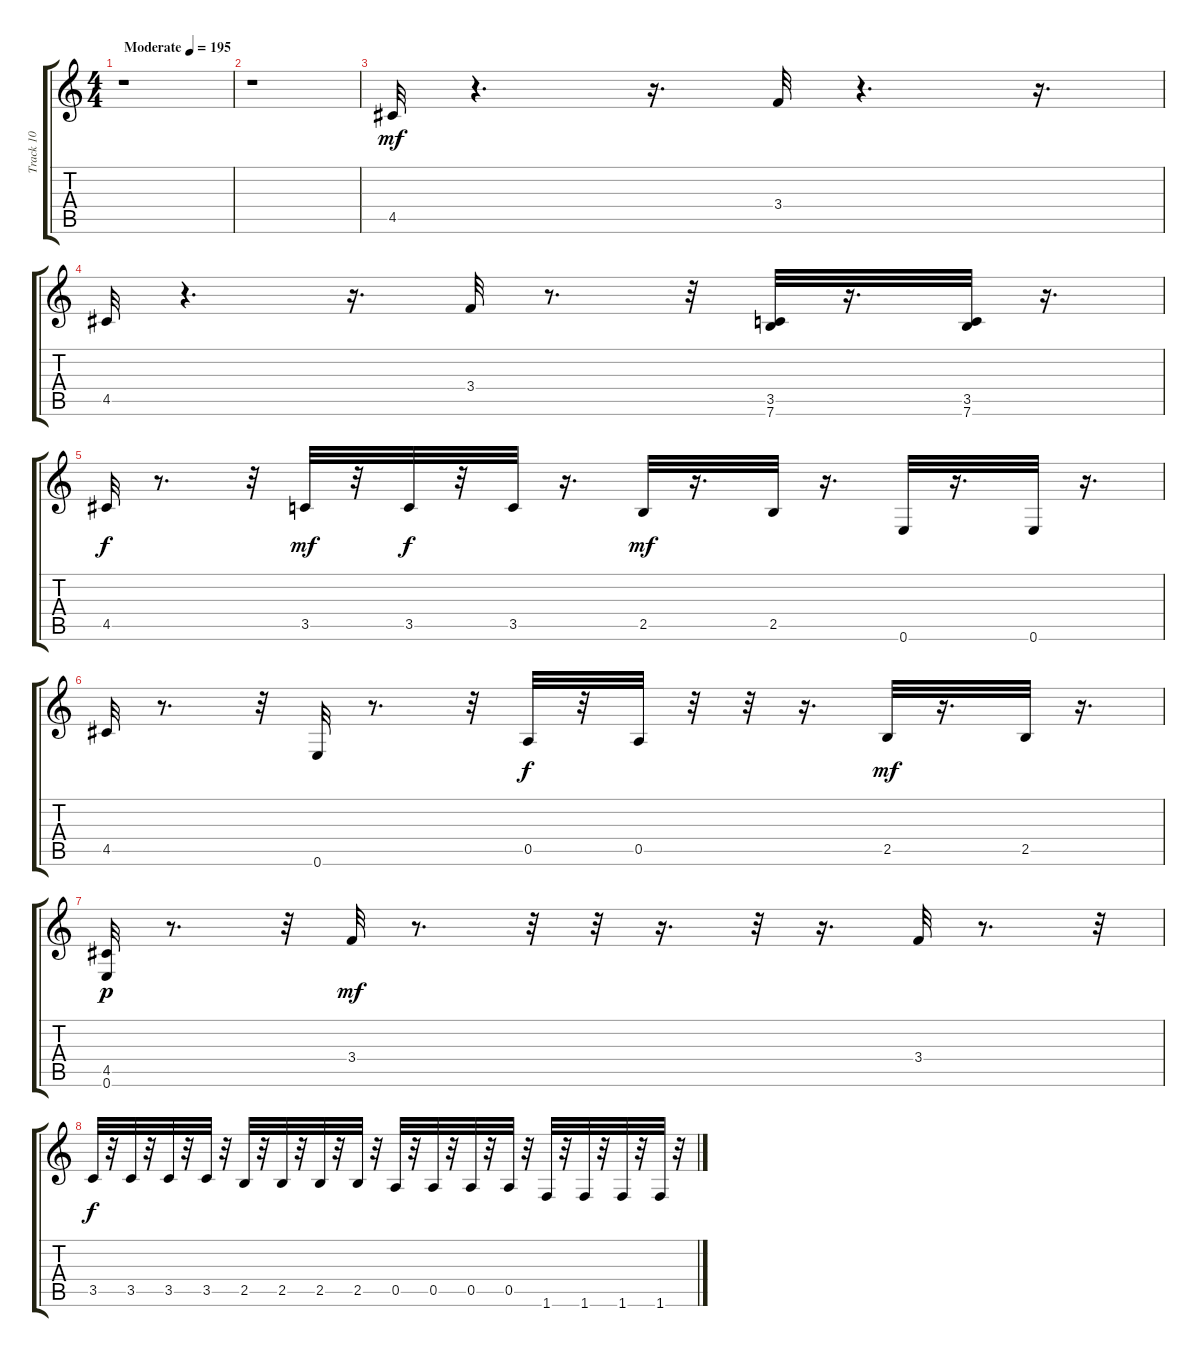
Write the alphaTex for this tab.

\track ("Track 10" "Track 10") {instrument acousticguitarsteel}
\staff {score tabs}
\tuning (E4 B3 G3 D3 A2 E2) {hide}
\ts (4 4)
\tempo (195 "Moderate")
\clef g2
\ks c
r.1{dy mf instrument acousticguitarsteel} |
r.1 |
4.5.32 r.4{d} r.16{d} 3.4.32 r.4{d} r.16{d} |
4.5.32 r.4{d} r.16{d} 3.4.32 r.8{d} r.32 (3.5 7.6).32 r.16{d} (3.5 7.6).32 r.16{d} |
4.5.32{dy f} r.8{d} r.32 3.5.32{dy mf} r.32 3.5.32{dy f} r.32 3.5.32 r.16{d} 2.5.32{dy mf} r.16{d} 2.5.32 r.16{d} 0.6.32 r.16{d} 0.6.32 r.16{d} |
4.5.32 r.8{d} r.32 0.6.32 r.8{d} r.32 0.5.32{dy f} r.32 0.5.32 r.32 r.32 r.16{d} 2.5.32{dy mf} r.16{d} 2.5.32 r.16{d} |
(4.5 0.6).32{dy p} r.8{d} r.32 3.4.32{dy mf} r.8{d} r.32 r.32 r.16{d} r.32 r.16{d} 3.4.32 r.8{d} r.32 |
3.5.32{dy f} r.32 3.5.32 r.32 3.5.32 r.32 3.5.32 r.32 2.5.32 r.32 2.5.32 r.32 2.5.32 r.32 2.5.32 r.32 0.5.32 r.32 0.5.32 r.32 0.5.32 r.32 0.5.32 r.32 1.6.32 r.32 1.6.32 r.32 1.6.32 r.32 1.6.32 r.32
